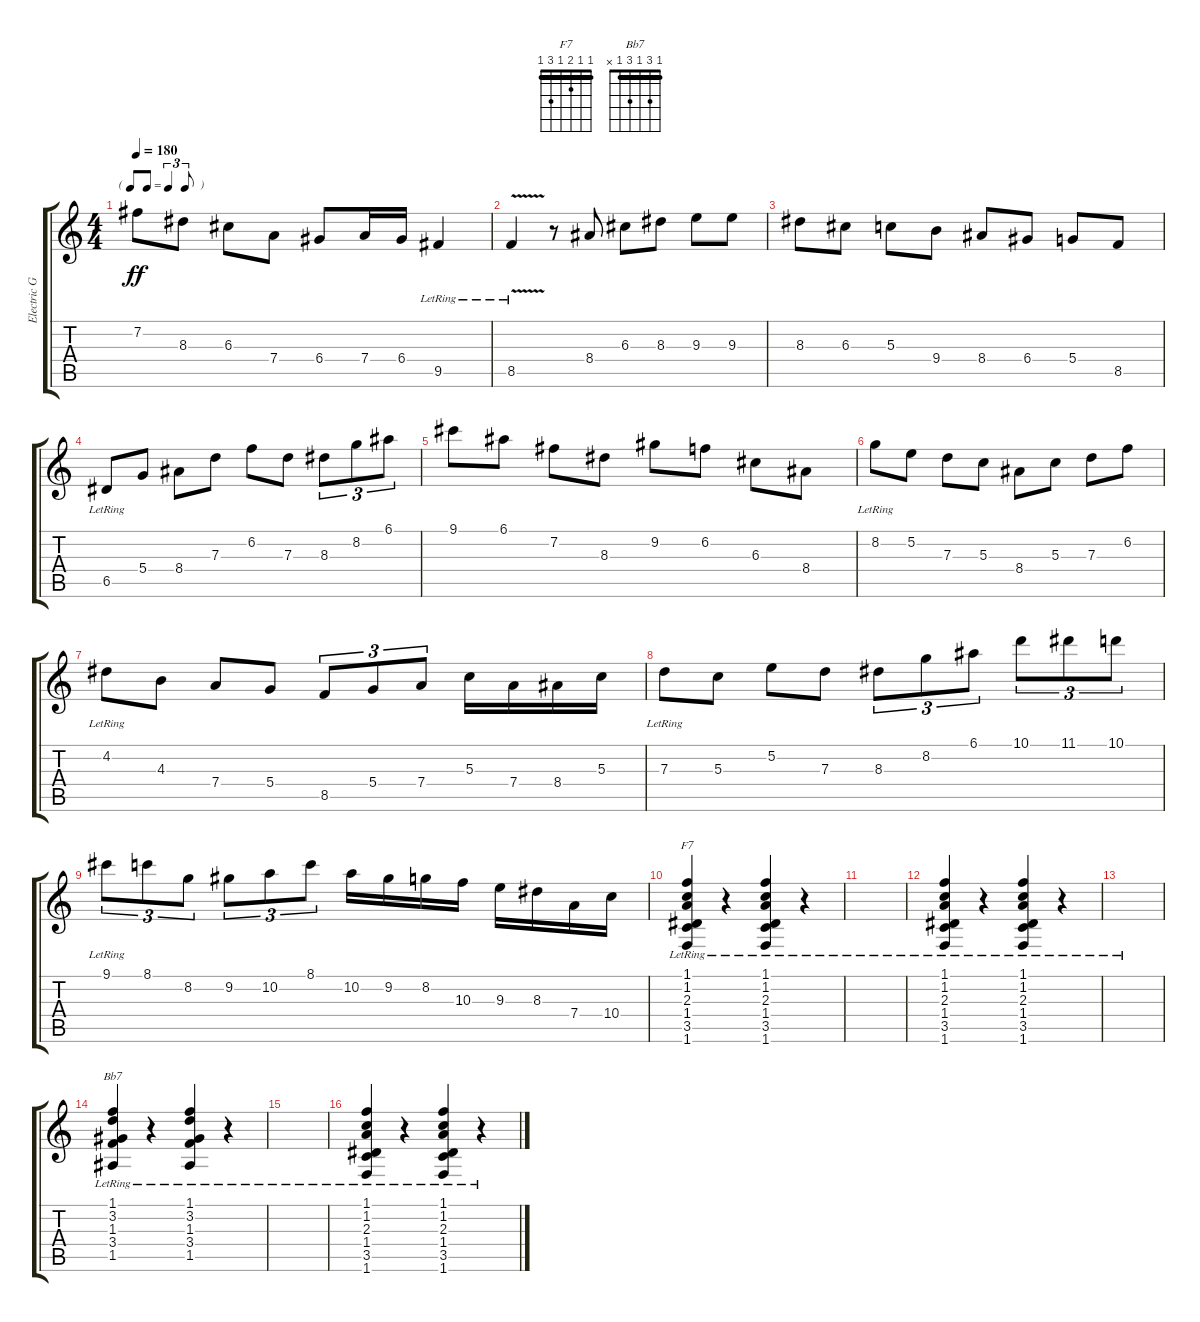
\track ("Electric Guitar" "Electric G") {instrument electricguitarmuted}
\staff {score tabs}
\tuning (E4 B3 G3 D3 A2 E2) {hide}
\chord ("F7" 1 1 2 1 3 1) {barre 1}
\chord ("Bb7" 1 3 1 3 1 x) {barre 1}
\ts (4 4)
\tf triplet8th
\tempo 180
\clef g2
\ks c
7.2.8{dy ff} 8.3.8 6.3.8 7.4.8 6.4.8 7.4.16 6.4.16 9.5{lr}.4 |
8.5{v lr}.4 r.8 8.4.8 6.3.8 8.3.8 9.3.8 9.3.8 |
8.3.8 6.3.8 5.3.8 9.4.8 8.4.8 6.4.8 5.4.8 8.5.8 |
6.5{lr}.8 5.4.8 8.4.8 7.3.8 6.2.8 7.3.8 8.3.8{tu (3 2)} 8.2.8{tu (3 2)} 6.1.8{tu (3 2)} |
9.1.8 6.1.8 7.2.8 8.3.8 9.2.8 6.2.8 6.3.8 8.4.8 |
8.2{lr}.8 5.2.8 7.3.8 5.3.8 8.4.8 5.3.8 7.3.8 6.2.8 |
4.2{lr}.8 4.3.8 7.4.8 5.4.8 8.5.8{tu (3 2)} 5.4.8{tu (3 2)} 7.4.8{tu (3 2)} 5.3.16 7.4.16 8.4.16 5.3.16 |
7.3{lr}.8 5.3.8 5.2.8 7.3.8 8.3.8{tu (3 2)} 8.2.8{tu (3 2)} 6.1.8{tu (3 2)} 10.1.8{tu (3 2)} 11.1.8{tu (3 2)} 10.1.8{tu (3 2)} |
9.1{lr}.8{tu (3 2)} 8.1.8{tu (3 2)} 8.2.8{tu (3 2)} 9.2.8{tu (3 2)} 10.2.8{tu (3 2)} 8.1.8{tu (3 2)} 10.2.16 9.2.16 8.2.16 10.3.16 9.3.16 8.3.16 7.4.16 10.4.16 |
(1.1 1.2 2.3 1.4 3.5{lr} 1.6).4{ch "F7"} r.4 (1.1 1.2 2.3 1.4 3.5 1.6{lr}).4 r.4 |
|
(1.1 1.2 2.3 1.4 3.5 1.6{lr}).4 r.4 (1.1 1.2 2.3 1.4 3.5 1.6{lr}).4 r.4 |
|
(1.1 3.2 1.3 3.4 1.5{lr}).4{ch "Bb7"} r.4 (1.1 3.2 1.3 3.4 1.5{lr}).4 r.4 |
|
(1.1 1.2 2.3 1.4 3.5 1.6{lr}).4 r.4 (1.1 1.2 2.3 1.4 3.5 1.6{lr}).4 r.4
